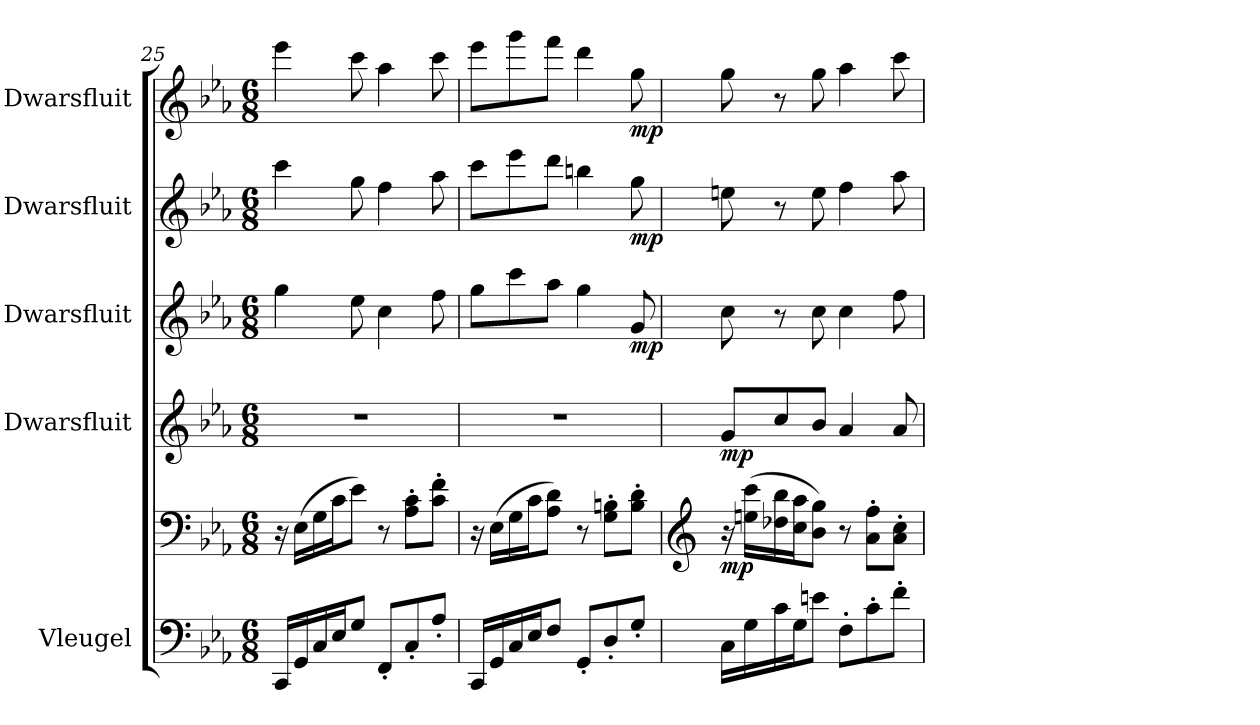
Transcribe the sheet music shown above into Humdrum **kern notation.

**kern	**kern	**dynam	**kern	**dynam	**kern	**dynam	**kern	**dynam	**kern	**dynam
*part5	*part5	*part5	*part4	*part4	*part3	*part3	*part2	*part2	*part1	*part1
*staff6	*staff5	*staff5/6	*staff4	*staff4	*staff3	*staff3	*staff2	*staff2	*staff1	*staff1
*I"Vleugel	*	*	*I"Dwarsfluit	*	*I"Dwarsfluit	*	*I"Dwarsfluit	*	*I"Dwarsfluit	*
*	*	*	*I'Fl.	*	*I'Fl.	*	*I'Fl.	*	*I'Fl.	*
!!LO:LB:g=z
*clefF4	*clefF4	*	*clefG2	*	*clefG2	*	*clefG2	*	*clefG2	*
*k[b-e-a-]	*k[b-e-a-]	*	*k[b-e-a-]	*	*k[b-e-a-]	*	*k[b-e-a-]	*	*k[b-e-a-]	*
*M6/8	*M6/8	*	*M6/8	*	*M6/8	*	*M6/8	*	*M6/8	*
=25	=25	=25	=25	=25	=25	=25	=25	=25	=25	=25
16CC/LL	16r	.	2.r	.	4gg\	.	4ccc\	.	4eee-\	.
16GG/	(16E-\LL	.	.	.	.	.	.	.	.	.
16C/	16G\	.	.	.	.	.	.	.	.	.
16E-/J	16c\J	.	.	.	.	.	.	.	.	.
8G/J	8e-\J)	.	.	.	8ee-\	.	8gg\	.	8ccc\	.
8FF'/L	8r	.	.	.	4cc\	.	4ff\	.	4aa-\	.
8C'/	8A-\' 8c\'L	.	.	.	.	.	.	.	.	.
8A-'/J	8c\' 8f\'J	.	.	.	8ff\	.	8aa-\	.	8ccc\	.
=26	=26	=26	=26	=26	=26	=26	=26	=26	=26	=26
16CC/LL	16r	.	2.r	.	8gg\L	.	8ccc\L	.	8eee-\L	.
16GG/	(16E-\LL	.	.	.	.	.	.	.	.	.
16C/	16G\	.	.	.	8ccc\	.	8eee-\	.	8ggg\	.
16E-/J	16c\J	.	.	.	.	.	.	.	.	.
8F/J	8A-\ 8d\J)	.	.	.	8aa-\J	.	8ddd\J	.	8fff\J	.
8GG'/L	8r	.	.	.	4gg\	.	4bbn\	.	4ddd\	.
8D'/	8G\' 8Bn\'L	.	.	.	.	.	.	.	.	.
!	!	!	!	!	!	!LO:DY:b	!	!LO:DY:b	!	!LO:DY:b
8G'/J	8B\' 8d\'J	.	.	.	8g/	mp	8gg\	mp	8gg\	mp
=27	=27	=27	=27	=27	=27	=27	=27	=27	=27	=27
*	*clefG2	*	*	*	*	*	*	*	*	*
!	!	!LO:DY:b	!	!LO:DY:b	!	!	!	!	!	!
16C\LL	16r	mp	8g/L	mp	8cc\	.	8een\	.	8gg\	.
16G\	(16een\ 16ccc\LL	.	.	.	.	.	.	.	.	.
16c\	16dd-X\ 16bb-\	.	8cc/	.	8r	.	8r	.	8r	.
16G\J	16cc\ 16aa-\J	.	.	.	.	.	.	.	.	.
8en\J	8b-\ 8gg\J)	.	8b-/J	.	8cc\	.	8ee\	.	8gg\	.
8F'\L	8r	.	4a-/	.	4cc\	.	4ff\	.	4aa-\	.
8c'\	8a-\' 8ff\'L	.	.	.	.	.	.	.	.	.
8f'\J	8a-\' 8cc\'J	.	8a-/	.	8ff\	.	8aa-\	.	8ccc\	.
=	=	=	=	=	=	=	=	=	=	=
*-	*-	*-	*-	*-	*-	*-	*-	*-	*-	*-
